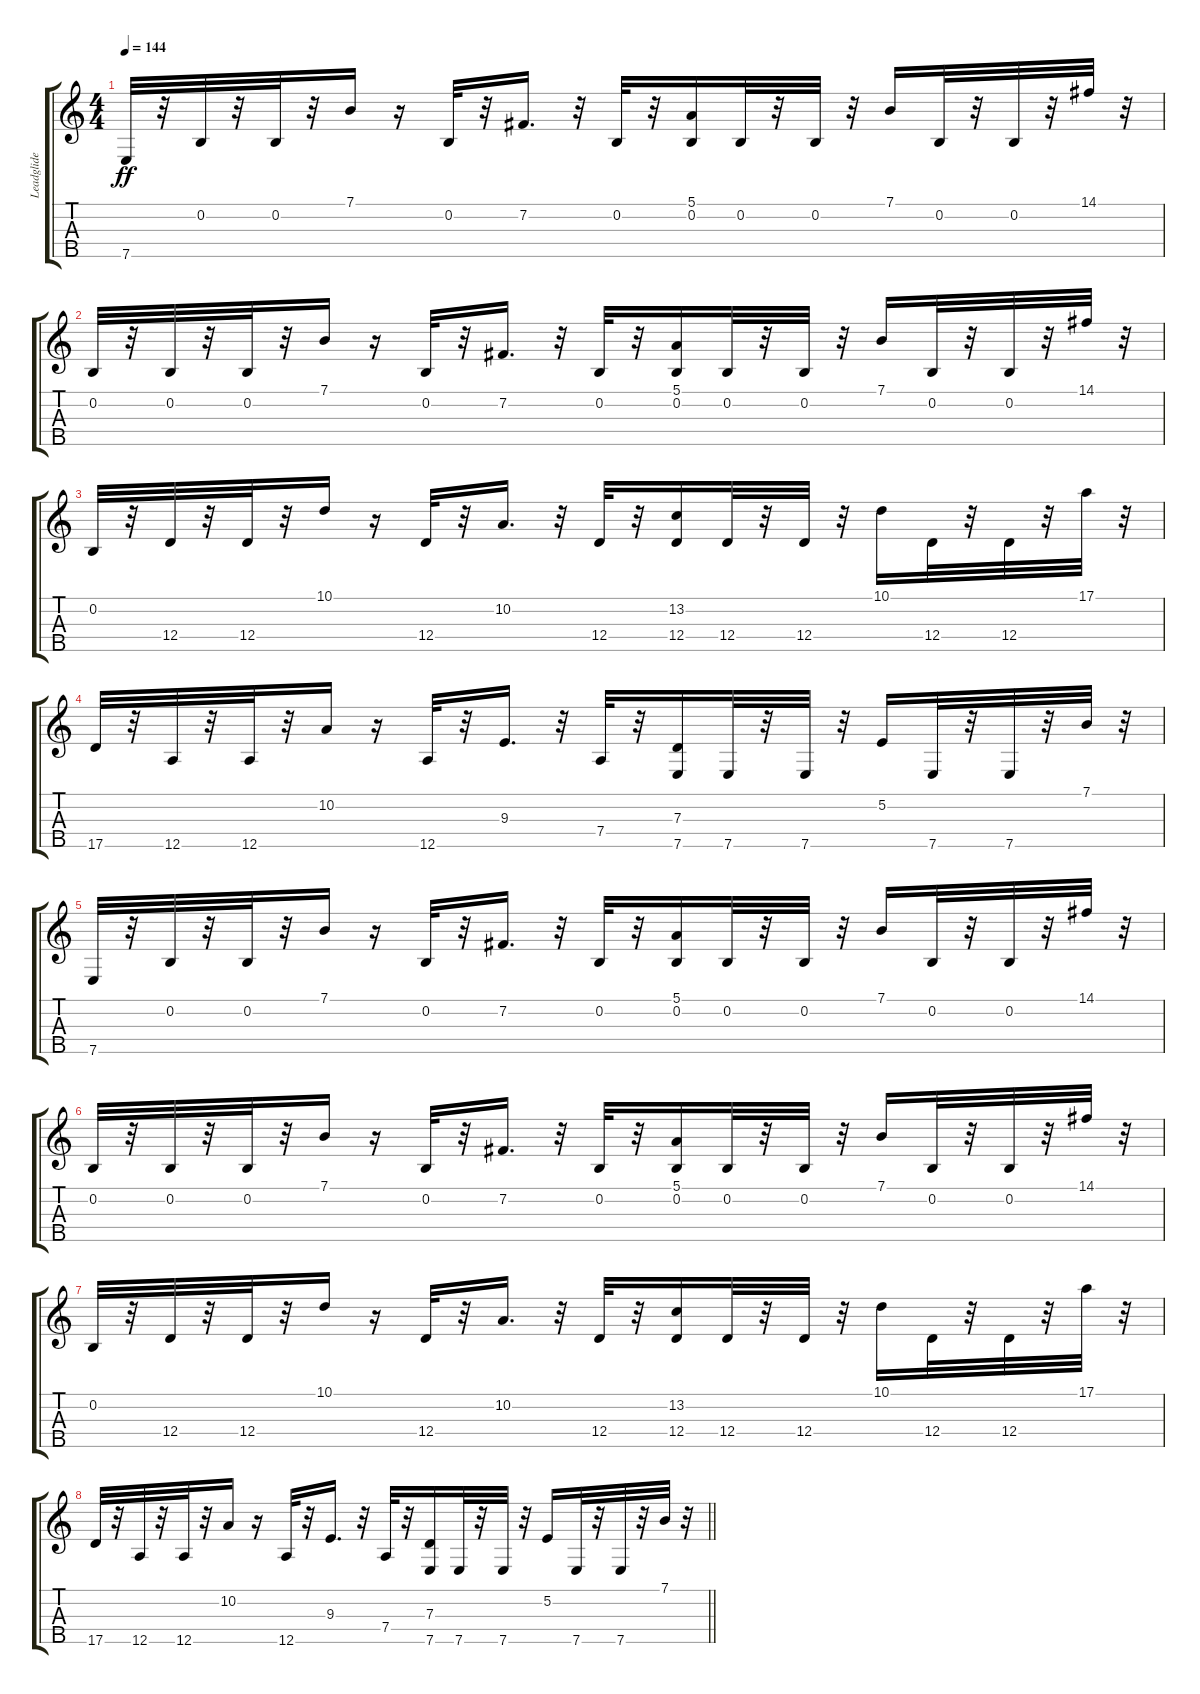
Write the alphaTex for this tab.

\track ("Leadglide" "Leadglide") {instrument lead2sawtooth}
\staff {score tabs}
\tuning (E4 B3 G3 D3 A2) {hide}
\ts (4 4)
\tempo 144
\clef g2
\ks c
7.5.32{dy ff} r.32 0.2.32 r.32 0.2.32 r.32 7.1.16 r.16 0.2.32 r.32 7.2.16{d} r.32 0.2.32 r.32 (5.1 0.2).16 0.2.32 r.32 0.2.32 r.32 7.1.16 0.2.32 r.32 0.2.32 r.32 14.1.32 r.32 |
0.2.32 r.32 0.2.32 r.32 0.2.32 r.32 7.1.16 r.16 0.2.32 r.32 7.2.16{d} r.32 0.2.32 r.32 (5.1 0.2).16 0.2.32 r.32 0.2.32 r.32 7.1.16 0.2.32 r.32 0.2.32 r.32 14.1.32 r.32 |
0.2.32 r.32 12.4.32 r.32 12.4.32 r.32 10.1.16 r.16 12.4.32 r.32 10.2.16{d} r.32 12.4.32 r.32 (13.2 12.4).16 12.4.32 r.32 12.4.32 r.32 10.1.16 12.4.32 r.32 12.4.32 r.32 17.1.32 r.32 |
17.5.32 r.32 12.5.32 r.32 12.5.32 r.32 10.2.16 r.16 12.5.32 r.32 9.3.16{d} r.32 7.4.32 r.32 (7.3 7.5).16 7.5.32 r.32 7.5.32 r.32 5.2.16 7.5.32 r.32 7.5.32 r.32 7.1.32 r.32 |
7.5.32 r.32 0.2.32 r.32 0.2.32 r.32 7.1.16 r.16 0.2.32 r.32 7.2.16{d} r.32 0.2.32 r.32 (5.1 0.2).16 0.2.32 r.32 0.2.32 r.32 7.1.16 0.2.32 r.32 0.2.32 r.32 14.1.32 r.32 |
0.2.32 r.32 0.2.32 r.32 0.2.32 r.32 7.1.16 r.16 0.2.32 r.32 7.2.16{d} r.32 0.2.32 r.32 (5.1 0.2).16 0.2.32 r.32 0.2.32 r.32 7.1.16 0.2.32 r.32 0.2.32 r.32 14.1.32 r.32 |
0.2.32 r.32 12.4.32 r.32 12.4.32 r.32 10.1.16 r.16 12.4.32 r.32 10.2.16{d} r.32 12.4.32 r.32 (13.2 12.4).16 12.4.32 r.32 12.4.32 r.32 10.1.16 12.4.32 r.32 12.4.32 r.32 17.1.32 r.32 |
\barLineRight lightlight
17.5.32 r.32 12.5.32 r.32 12.5.32 r.32 10.2.16 r.16 12.5.32 r.32 9.3.16{d} r.32 7.4.32 r.32 (7.3 7.5).16 7.5.32 r.32 7.5.32 r.32 5.2.16 7.5.32 r.32 7.5.32 r.32 7.1.32 r.32
